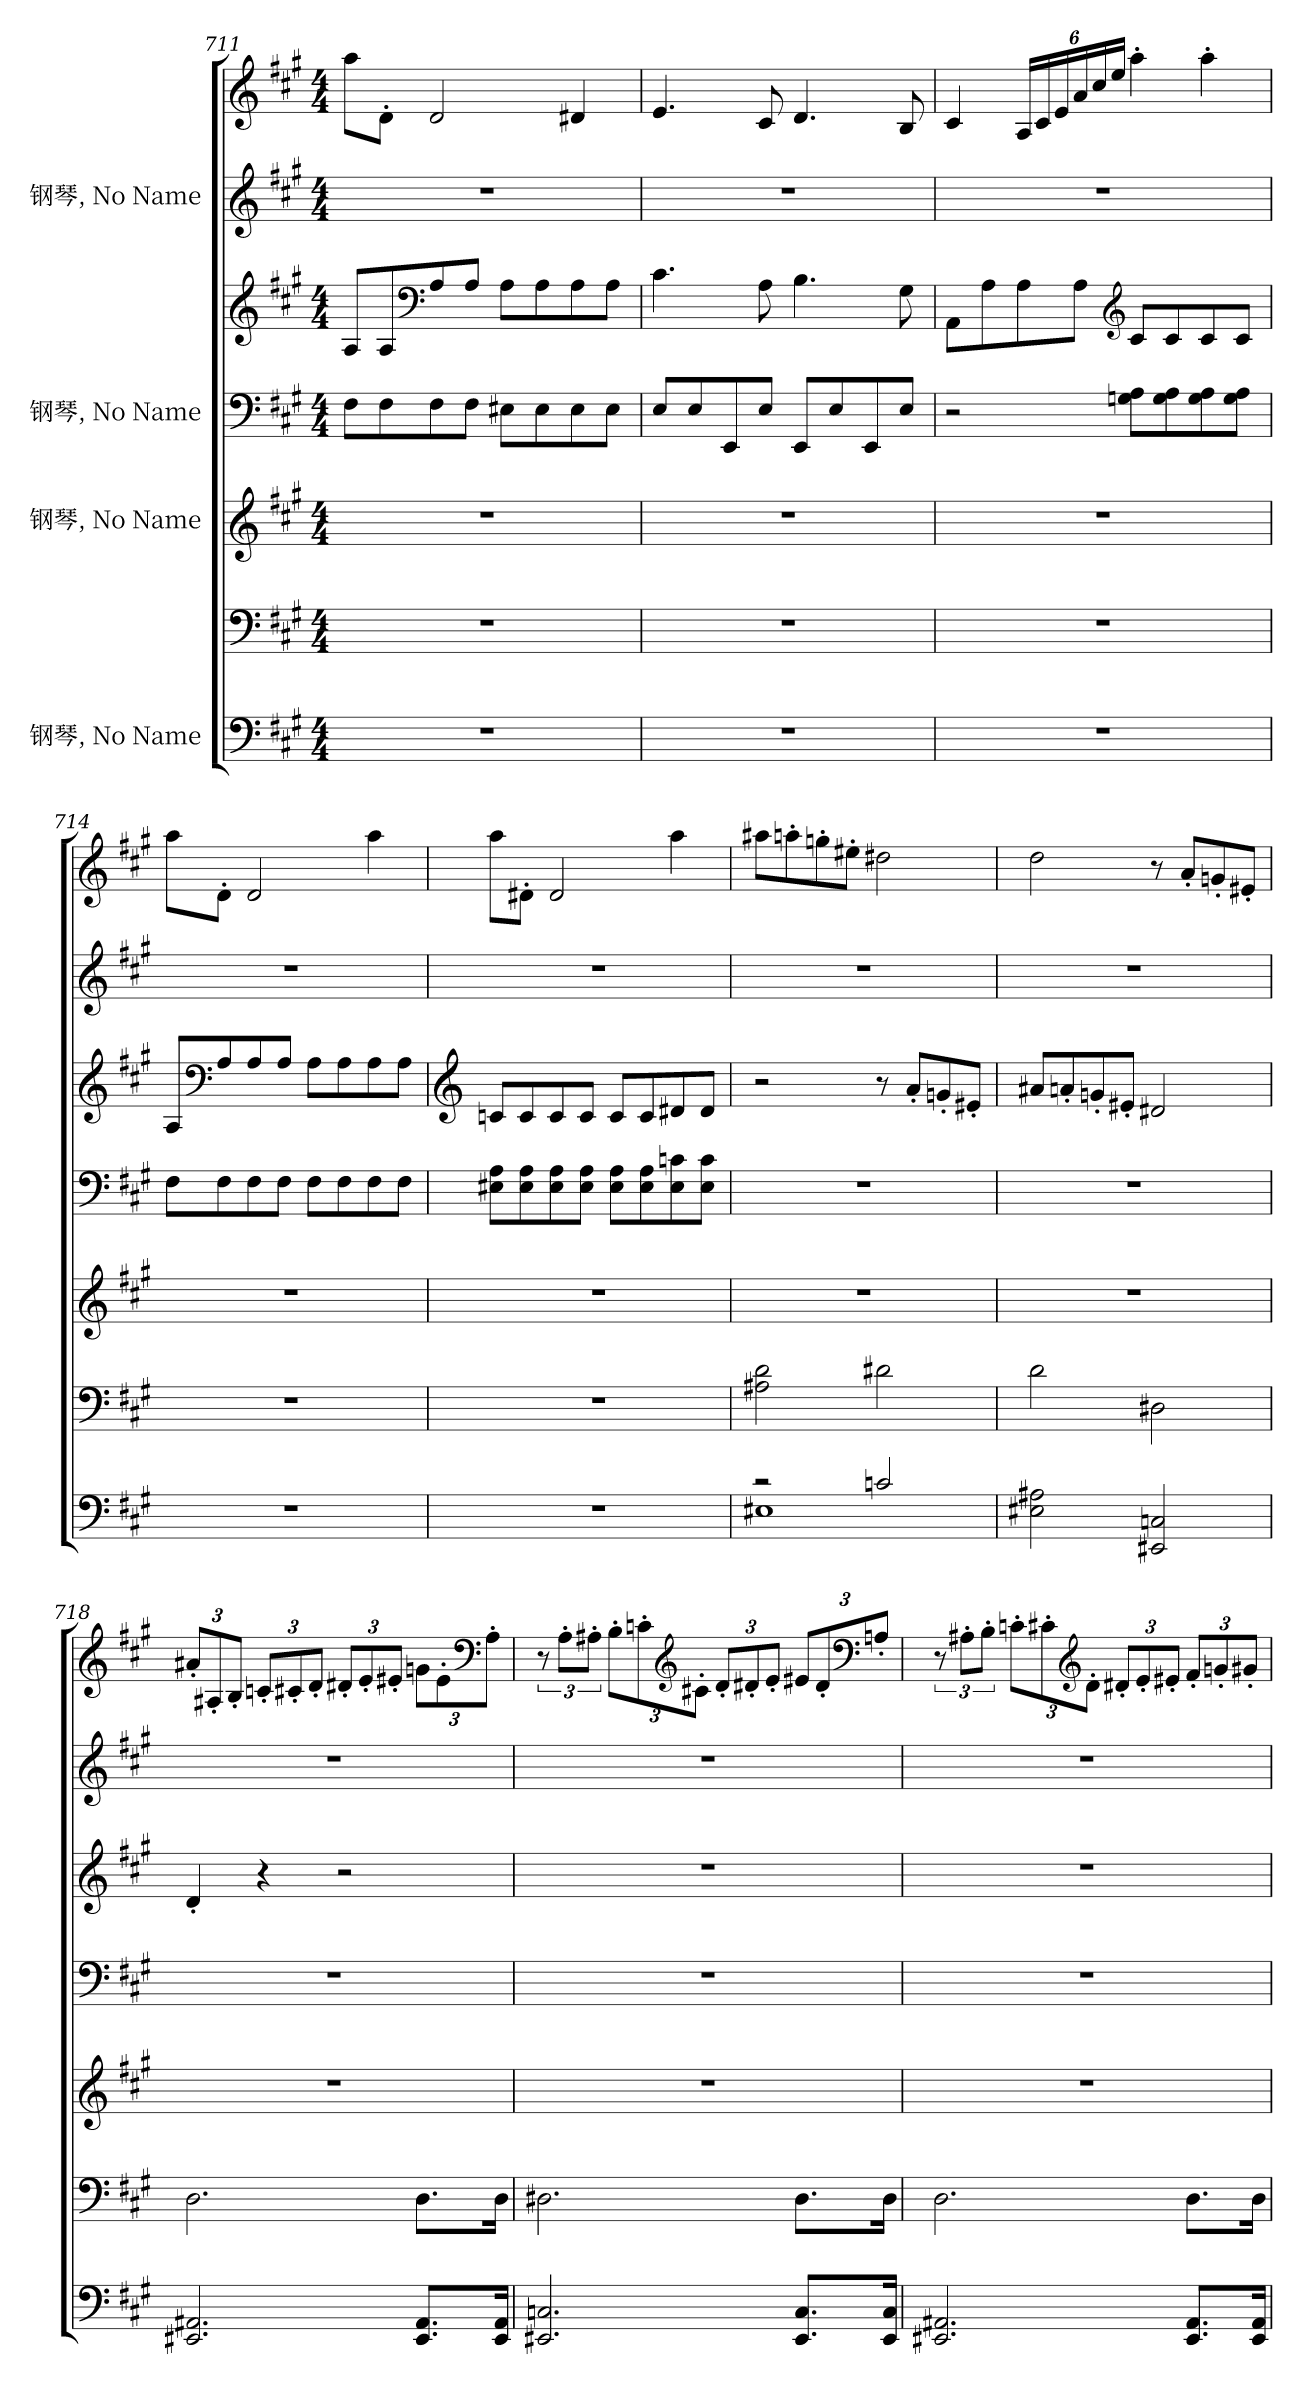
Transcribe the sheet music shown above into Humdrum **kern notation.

**kern	**kern	**kern	**kern	**kern	**kern	**kern
*part4	*part4	*part3	*part2	*part2	*part1	*part1
*staff7	*staff6	*staff5	*staff4	*staff3	*staff2	*staff1
*I"钢琴, No Name	*	*I"钢琴, No Name	*I"钢琴, No Name	*	*I"钢琴, No Name	*
!!LO:PB:g=z
*clefF4	*clefF4	*clefG2	*clefF4	*clefG2	*clefG2	*clefG2
*k[f#c#g#]	*k[f#c#g#]	*k[f#c#g#]	*k[f#c#g#]	*k[f#c#g#]	*k[f#c#g#]	*k[f#c#g#]
*M4/4	*M4/4	*M4/4	*M4/4	*M4/4	*M4/4	*M4/4
*MM136	*MM136	*MM136	*MM136	*MM136	*MM136	*MM136
=711	=711	=711	=711	=711	=711	=711
1r	1r	1r	8F#\L	8A/L	1r	8aa\L
.	.	.	8F#\	8A/	.	8d'\J
*	*	*	*	*clefF4	*	*
.	.	.	8F#\	8A/	.	2d/
.	.	.	8F#\J	8A/J	.	.
.	.	.	8E#X\L	8A\L	.	.
.	.	.	8E#\	8A\	.	.
.	.	.	8E#\	8A\	.	4d#X/
.	.	.	8E#\J	8A\J	.	.
=712	=712	=712	=712	=712	=712	=712
*	*	*	*	*	*	*MM134
1r	1r	1r	8E/L	4.c#\	1r	4.e/
.	.	.	8E/	.	.	.
.	.	.	8EE/	.	.	.
.	.	.	8E/J	8A\	.	8c#/
*	*	*	*	*	*	*MM134
.	.	.	8EE/L	4.B\	.	4.d/
.	.	.	8E/	.	.	.
.	.	.	8EE/	.	.	.
.	.	.	8E/J	8G#\	.	8B/
=713	=713	=713	=713	=713	=713	=713
*	*	*	*	*	*	*MM134
1r	1r	1r	2r	8AA\L	1r	4c#/
.	.	.	.	8A\	.	.
*	*	*	*	*	*	*Xbrackettup
.	.	.	.	8A\	.	24A/LL
.	.	.	.	.	.	24c#/
.	.	.	.	.	.	24e/
.	.	.	.	8A\J	.	24a/
.	.	.	.	.	.	24cc#/
.	.	.	.	.	.	24ee/JJ
*	*	*	*	*clefG2	*	*
*	*	*	*	*	*	*MM136
.	.	.	8Gn\ 8A\L	8c#/L	.	4aa'\
.	.	.	8G\ 8A\	8c#/	.	.
.	.	.	8G\ 8A\	8c#/	.	4aa'\
.	.	.	8G\ 8A\J	8c#/J	.	.
!!LO:PB:g=z
=714	=714	=714	=714	=714	=714	=714
*	*	*	*	*	*	*MM136
1r	1r	1r	8F#\L	8A/L	1r	8aa\L
*	*	*	*	*clefF4	*	*
.	.	.	8F#\	8A/	.	8d'\J
.	.	.	8F#\	8A/	.	2d/
.	.	.	8F#\J	8A/J	.	.
.	.	.	8F#\L	8A\L	.	.
.	.	.	8F#\	8A\	.	.
.	.	.	8F#\	8A\	.	4aa\
.	.	.	8F#\J	8A\J	.	.
=715	=715	=715	=715	=715	=715	=715
*	*	*	*	*clefG2	*	*
*	*	*	*	*	*	*MM136
1r	1r	1r	8E#X\ 8A\L	8cn/L	1r	8aa\L
.	.	.	8E#\ 8A\	8c/	.	8d#X'\J
*	*	*	*	*	*	*MM136
.	.	.	8E#\ 8A\	8c/	.	2d#/
.	.	.	8E#\ 8A\J	8c/J	.	.
.	.	.	8E#\ 8A\L	8c/L	.	.
.	.	.	8E#\ 8A\	8c/	.	.
.	.	.	8E#\ 8cn\	8d#X/	.	4aa\
.	.	.	8E#\ 8c\J	8d#/J	.	.
=716	=716	=716	=716	=716	=716	=716
*	*	*	*	*	*	*MM134
*^	*	*	*	*	*	*
2r	1E#X	2A#X\ 2d\	1r	1r	2r	1r	8aa#X\L
.	.	.	.	.	.	.	8aan'\
.	.	.	.	.	.	.	8ggn'\
.	.	.	.	.	.	.	8ee#X'\J
2cn/	.	2d#X\	.	.	8r	.	2dd#X\
.	.	.	.	.	8a'/L	.	.
.	.	.	.	.	8gn'/	.	.
.	.	.	.	.	8e#X'/J	.	.
*v	*v	*	*	*	*	*	*
!!LO:PB:g=z
=717	=717	=717	=717	=717	=717	=717
*	*	*	*	*	*	*MM134
2E#X\ 2A#X\	2d\	1r	1r	8a#X/L	1r	2dd\
.	.	.	.	8an'/	.	.
.	.	.	.	8gn'/	.	.
.	.	.	.	8e#X'/J	.	.
2EE#X/ 2Cn/	2D#X\	.	.	2d#X/	.	8r
.	.	.	.	.	.	8a'/L
.	.	.	.	.	.	8gn'/
.	.	.	.	.	.	8e#X'/J
=718	=718	=718	=718	=718	=718	=718
*	*	*	*	*	*	*MM136
2.EE#X/ 2.AA#X/	2.D\	1r	1r	4d'/	1r	12a#X'/L
.	.	.	.	.	.	12A#X'/
.	.	.	.	.	.	12B'/J
.	.	.	.	4r	.	12cn'/L
.	.	.	.	.	.	12c#X'/
.	.	.	.	.	.	12d'/J
.	.	.	.	2r	.	12d#X'/L
.	.	.	.	.	.	12e'/
.	.	.	.	.	.	12e#X'/J
8.EE#/ 8.AA#/L	8.D\L	.	.	.	.	12gn\L
.	.	.	.	.	.	12e#'\
*	*	*	*	*	*	*clefF4
.	.	.	.	.	.	12A#'\J
16EE#/ 16AA#/Jk	16D\Jk	.	.	.	.	.
!!LO:PB:g=z
=719	=719	=719	=719	=719	=719	=719
*	*	*	*	*	*	*brackettup
*	*	*	*	*	*	*MM136
2.EE#X/ 2.Cn/	2.D#X\	1r	1r	1r	1r	12r
.	.	.	.	.	.	12A'\L
.	.	.	.	.	.	12A#X'\J
*	*	*	*	*	*	*Xbrackettup
.	.	.	.	.	.	12B'\L
.	.	.	.	.	.	12cn'\
*	*	*	*	*	*	*clefG2
.	.	.	.	.	.	12c#X'\J
.	.	.	.	.	.	12d'/L
.	.	.	.	.	.	12d#X'/
.	.	.	.	.	.	12e'/J
8.EE#/ 8.C/L	8.D#\L	.	.	.	.	12e#X/L
.	.	.	.	.	.	12d#'/
*	*	*	*	*	*	*clefF4
.	.	.	.	.	.	12An'/J
16EE#/ 16C/Jk	16D#\Jk	.	.	.	.	.
=720	=720	=720	=720	=720	=720	=720
*	*	*	*	*	*	*brackettup
*	*	*	*	*	*	*MM136
2.EE#X/ 2.AA#X/	2.D\	1r	1r	1r	1r	12r
.	.	.	.	.	.	12A#X'\L
.	.	.	.	.	.	12B'\J
*	*	*	*	*	*	*Xbrackettup
.	.	.	.	.	.	12cn'\L
.	.	.	.	.	.	12c#X'\
*	*	*	*	*	*	*clefG2
.	.	.	.	.	.	12d'\J
.	.	.	.	.	.	12d#X'/L
.	.	.	.	.	.	12e'/
.	.	.	.	.	.	12e#X'/J
8.EE#/ 8.AA#/L	8.D\L	.	.	.	.	12f#'/L
.	.	.	.	.	.	12gn'/
.	.	.	.	.	.	12g#X'/J
16EE#/ 16AA#/Jk	16D\Jk	.	.	.	.	.
=	=	=	=	=	=	=
*-	*-	*-	*-	*-	*-	*-
